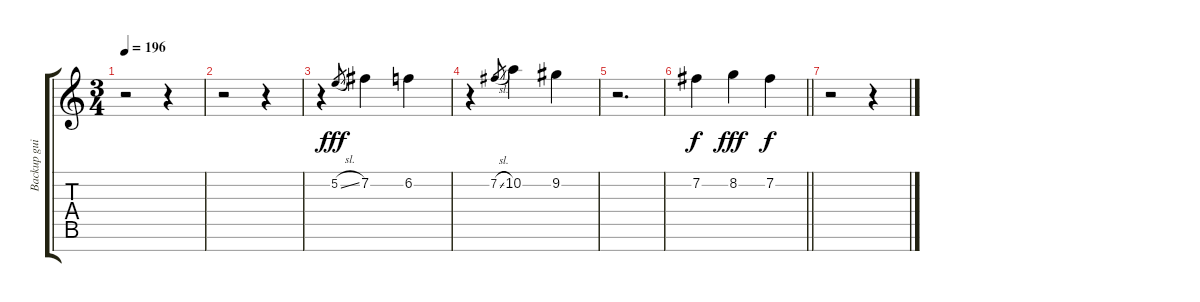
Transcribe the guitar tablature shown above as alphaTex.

\track ("Backup guitars" "Backup gui") {instrument distortionguitar}
\staff {score tabs}
\tuning (E4 B3 G3 D3 A2 E2 B1) {hide}
\ts (3 4)
\tempo 196
\clef g2
\ks c
r.2{dy mp} r.4 |
r.2 r.4 |
r.4{volume 7 balance 8} 5.2{sl}.8{gr dy fff} 7.2.4 6.2.4 |
r.4 7.2{sl}.8{gr} 10.2.4 9.2.4 |
r.2{d} |
\barLineRight lightlight
7.2.4{dy f} 8.2.4{dy fff} 7.2.4{dy f} |
r.2 r.4
